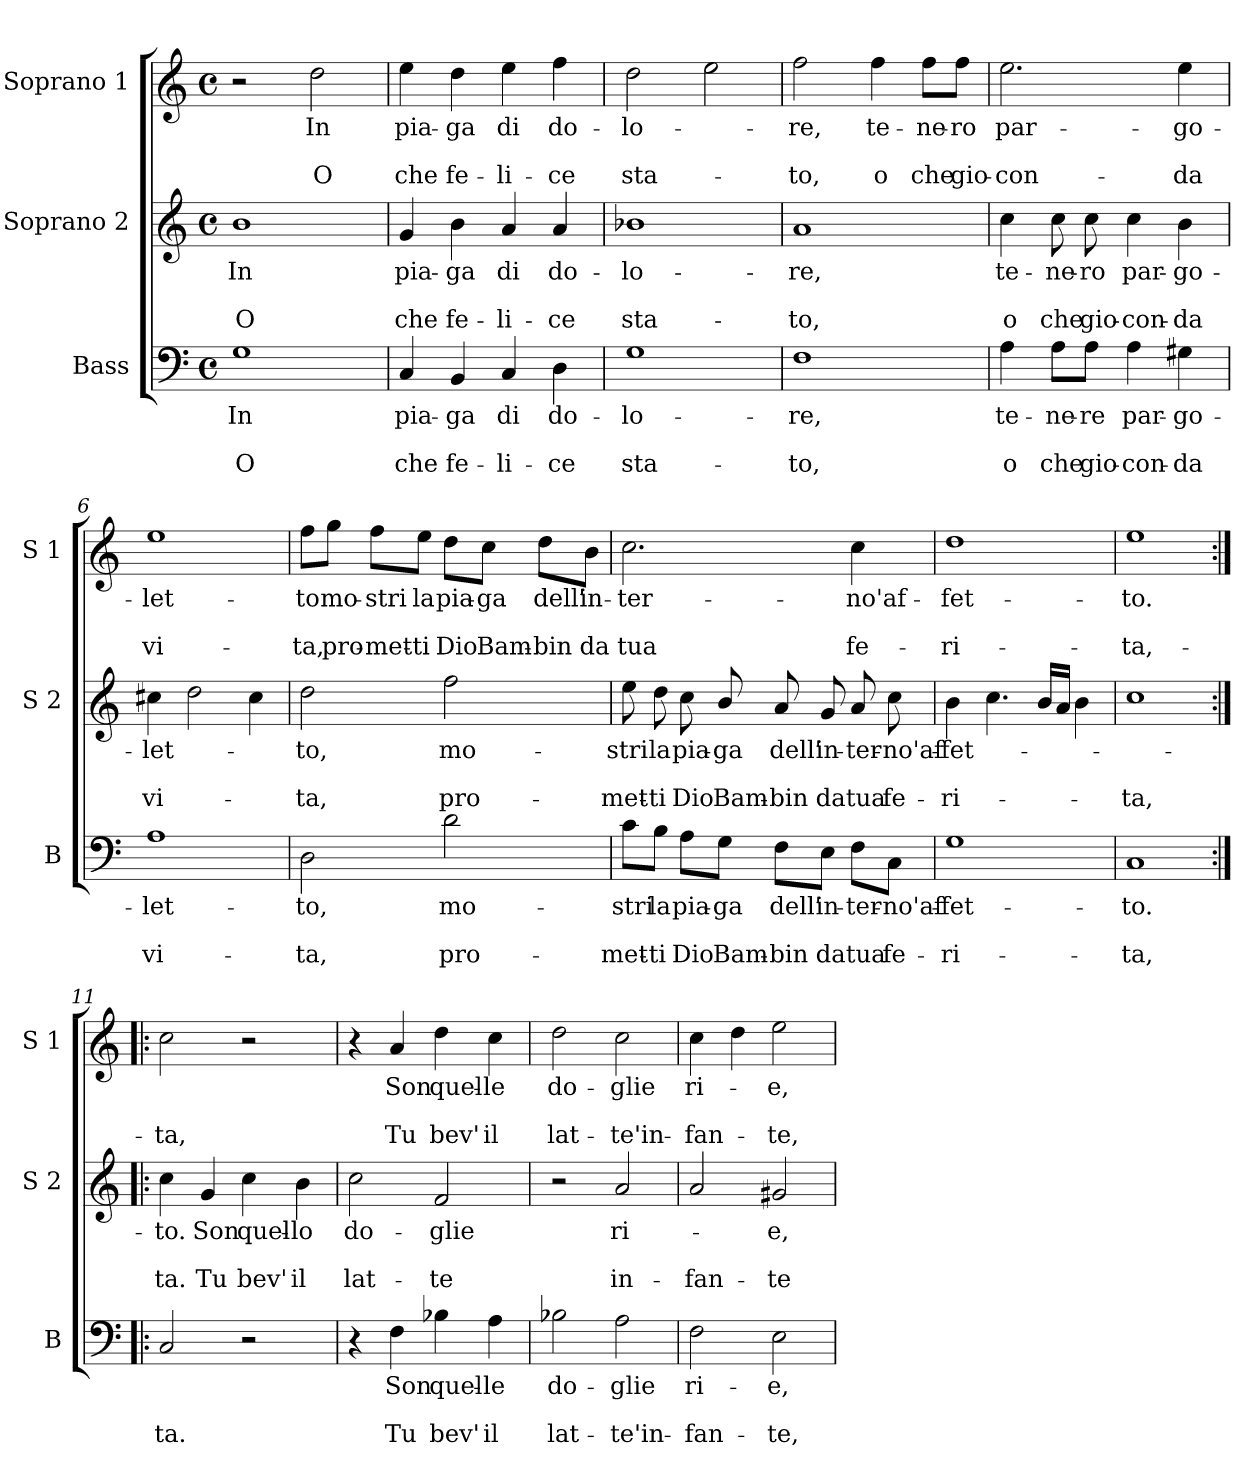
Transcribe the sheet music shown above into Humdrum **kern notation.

**kern	**text	**text	**text	**kern	**text	**text	**text	**kern	**text	**text	**text
*part3	*part3	*part3	*part3	*part2	*part2	*part2	*part2	*part1	*part1	*part1	*part1
*staff3	*staff3	*staff3	*staff3	*staff2	*staff2	*staff2	*staff2	*staff1	*staff1	*staff1	*staff1
*I"Bass	*	*	*	*I"Soprano 2	*	*	*	*I"Soprano 1	*	*	*
*I'B	*	*	*	*I'S 2	*	*	*	*I'S 1	*	*	*
*clefF4	*	*	*	*clefG2	*	*	*	*clefG2	*	*	*
*k[]	*	*	*	*k[]	*	*	*	*k[]	*	*	*
*C:	*	*	*	*C:	*	*	*	*C:	*	*	*
*M4/4	*	*	*	*M4/4	*	*	*	*M4/4	*	*	*
*met(c)	*	*	*	*met(c)	*	*	*	*met(c)	*	*	*
=1	=1	=1	=1	=1	=1	=1	=1	=1	=1	=1	=1
!	!LO:LY:b	!	!LO:LY:b	!	!LO:LY:b	!	!LO:LY:b	!	!	!	!
1G	In	.	O	1b	In	.	O	2r	.	.	.
!	!	!	!	!	!	!	!	!	!LO:LY:b	!	!LO:LY:b
.	.	.	.	.	.	.	.	2dd\	In	.	O
=2	=2	=2	=2	=2	=2	=2	=2	=2	=2	=2	=2
!	!LO:LY:b	!	!LO:LY:b	!	!LO:LY:b	!	!LO:LY:b	!	!LO:LY:b	!	!LO:LY:b
4C/	pia-	.	che	4g/	pia-	.	che	4ee\	pia-	.	che
!	!LO:LY:b	!	!LO:LY:b	!	!LO:LY:b	!	!LO:LY:b	!	!LO:LY:b	!	!LO:LY:b
4BB/	-ga	.	fe-	4b\	-ga	.	fe-	4dd\	-ga	.	fe-
!	!LO:LY:b	!	!LO:LY:b	!	!LO:LY:b	!	!LO:LY:b	!	!LO:LY:b	!	!LO:LY:b
4C/	di	.	-li-	4a/	di	.	-li-	4ee\	di	.	-li-
!	!LO:LY:b	!	!LO:LY:b	!	!LO:LY:b	!	!LO:LY:b	!	!LO:LY:b	!	!LO:LY:b
4D\	do-	.	-ce	4a/	do-	.	-ce	4ff\	do-	.	-ce
=3	=3	=3	=3	=3	=3	=3	=3	=3	=3	=3	=3
!	!LO:LY:b	!	!LO:LY:b	!	!LO:LY:b	!	!LO:LY:b	!	!LO:LY:b	!	!LO:LY:b
1G	-lo-	.	sta-	1b-X	-lo-	.	sta-	2dd\	-lo-	.	sta-
.	.	.	.	.	.	.	.	2ee\	.	.	.
=4	=4	=4	=4	=4	=4	=4	=4	=4	=4	=4	=4
!	!LO:LY:b	!	!LO:LY:b	!	!LO:LY:b	!	!LO:LY:b	!	!LO:LY:b	!	!LO:LY:b
1F	-re,	.	-to,	1a	-re,	.	-to,	2ff\	-re,	.	-to,
!	!	!	!	!	!	!	!	!	!LO:LY:b	!	!LO:LY:b
.	.	.	.	.	.	.	.	4ff\	te-	.	o
!	!	!	!	!	!	!	!	!	!LO:LY:b	!	!LO:LY:b
.	.	.	.	.	.	.	.	8ff\L	-ne-	.	che
!	!	!	!	!	!	!	!	!	!LO:LY:b	!	!LO:LY:b
.	.	.	.	.	.	.	.	8ff\J	-ro	.	gio-
!!LO:LB:g=z
=5	=5	=5	=5	=5	=5	=5	=5	=5	=5	=5	=5
!	!LO:LY:b	!	!LO:LY:b	!	!LO:LY:b	!	!LO:LY:b	!	!LO:LY:b	!	!LO:LY:b
4A\	te-	.	o	4cc\	te-	.	o	2.ee\	par-	.	-con-
!	!LO:LY:b	!	!LO:LY:b	!	!LO:LY:b	!	!LO:LY:b	!	!	!	!
8A\L	-ne-	.	che	8cc\	-ne-	.	che	.	.	.	.
!	!LO:LY:b	!	!LO:LY:b	!	!LO:LY:b	!	!LO:LY:b	!	!	!	!
8A\J	-re	.	gio-	8cc\	-ro	.	gio-	.	.	.	.
!	!LO:LY:b	!	!LO:LY:b	!	!LO:LY:b	!	!LO:LY:b	!	!	!	!
4A\	par-	.	-con-	4cc\	par-	.	-con-	.	.	.	.
!	!LO:LY:b	!	!LO:LY:b	!	!LO:LY:b	!	!LO:LY:b	!	!LO:LY:b	!	!LO:LY:b
4G#X\	-go-	.	-da	4b\	-go-	.	-da	4ee\	-go-	.	-da
=6	=6	=6	=6	=6	=6	=6	=6	=6	=6	=6	=6
!	!LO:LY:b	!	!LO:LY:b	!	!LO:LY:b	!	!LO:LY:b	!	!LO:LY:b	!	!LO:LY:b
1A	-let-	.	vi-	4cc#X\	-let-	.	vi-	1ee	-let-	.	vi-
.	.	.	.	2dd\	.	.	.	.	.	.	.
.	.	.	.	4cc#\	.	.	.	.	.	.	.
=7	=7	=7	=7	=7	=7	=7	=7	=7	=7	=7	=7
!	!LO:LY:b	!	!LO:LY:b	!	!LO:LY:b	!	!LO:LY:b	!	!LO:LY:b	!	!LO:LY:b
2D\	-to,	.	-ta,	2dd\	-to,	.	-ta,	8ff\L	-to	.	-ta,
!	!	!	!	!	!	!	!	!	!LO:LY:b	!	!LO:LY:b
.	.	.	.	.	.	.	.	8gg\J	mo-	.	pro-
!	!	!	!	!	!	!	!	!	!LO:LY:b	!	!LO:LY:b
.	.	.	.	.	.	.	.	8ff\L	-stri	.	-met-
!	!	!	!	!	!	!	!	!	!LO:LY:b	!	!LO:LY:b
.	.	.	.	.	.	.	.	8ee\J	la	.	-ti
!	!LO:LY:b	!	!LO:LY:b	!	!LO:LY:b	!	!LO:LY:b	!	!LO:LY:b	!	!LO:LY:b
2d\	mo-	.	pro-	2ff\	mo-	.	pro-	8dd\L	pia-	.	Dio
!	!	!	!	!	!	!	!	!	!LO:LY:b	!	!LO:LY:b
.	.	.	.	.	.	.	.	8cc\J	-ga	.	Bam-
!	!	!	!	!	!	!	!	!	!LO:LY:b	!	!LO:LY:b
.	.	.	.	.	.	.	.	8dd\L	dell'	.	-bin
!	!	!	!	!	!	!	!	!	!LO:LY:b	!	!LO:LY:b
.	.	.	.	.	.	.	.	8b\J	in-	.	da
=8	=8	=8	=8	=8	=8	=8	=8	=8	=8	=8	=8
!	!LO:LY:b	!	!LO:LY:b	!	!LO:LY:b	!	!LO:LY:b	!	!LO:LY:b	!	!LO:LY:b
8c\L	-stri	.	-met-	8ee\	-stri	.	-met-	2.cc\	-ter-	.	tua
!	!LO:LY:b	!	!LO:LY:b	!	!LO:LY:b	!	!LO:LY:b	!	!	!	!
8B\J	la	.	-ti	8dd\	la	.	-ti	.	.	.	.
!	!LO:LY:b	!	!LO:LY:b	!	!LO:LY:b	!	!LO:LY:b	!	!	!	!
8A\L	pia-	.	Dio	8cc\	pia-	.	Dio	.	.	.	.
!	!LO:LY:b	!	!LO:LY:b	!	!LO:LY:b	!	!LO:LY:b	!	!	!	!
8G\J	-ga	.	Bam-	8b/	-ga	.	Bam-	.	.	.	.
!	!LO:LY:b	!	!LO:LY:b	!	!LO:LY:b	!	!LO:LY:b	!	!	!	!
8F\L	dell'	.	-bin	8a/	dell'	.	-bin	.	.	.	.
!	!LO:LY:b	!	!LO:LY:b	!	!LO:LY:b	!	!LO:LY:b	!	!	!	!
8E\J	in-	.	da	8g/	in-	.	da	.	.	.	.
!	!LO:LY:b	!	!LO:LY:b	!	!LO:LY:b	!	!LO:LY:b	!	!LO:LY:b	!	!LO:LY:b
8F\L	-ter-	.	tua	8a/	-ter-	.	tua	4cc\	-no'af-	.	fe-
!	!LO:LY:b	!	!LO:LY:b	!	!LO:LY:b	!	!LO:LY:b	!	!	!	!
8C\J	-no'af-	.	fe-	8cc\	-no'af-	.	fe-	.	.	.	.
!!LO:LB:g=z
=9	=9	=9	=9	=9	=9	=9	=9	=9	=9	=9	=9
!	!LO:LY:b	!	!LO:LY:b	!	!LO:LY:b	!	!LO:LY:b	!	!LO:LY:b	!	!LO:LY:b
1G	-fet-	.	-ri-	4b\	-fet-	.	-ri-	1dd	-fet-	.	-ri-
.	.	.	.	4.cc\	.	.	.	.	.	.	.
.	.	.	.	16b/LL	.	.	.	.	.	.	.
.	.	.	.	16a/JJ	.	.	.	.	.	.	.
.	.	.	.	4b\	.	.	.	.	.	.	.
=10	=10	=10	=10	=10	=10	=10	=10	=10	=10	=10	=10
!	!LO:LY:b	!	!LO:LY:b	!	!	!	!LO:LY:b	!	!LO:LY:b	!	!LO:LY:b
1C	-to.	.	-ta,	1cc	.	.	-ta,	1ee	-to.	.	-ta,-
=11:|!|:	=11:|!|:	=11:|!|:	=11:|!|:	=11:|!|:	=11:|!|:	=11:|!|:	=11:|!|:	=11:|!|:	=11:|!|:	=11:|!|:	=11:|!|:
!	!	!	!LO:LY:b	!	!LO:LY:b	!	!LO:LY:b	!	!	!	!LO:LY:b
2C/	.	.	ta.	4cc\	-to.	.	ta.	2cc\	.	.	-ta,
!	!	!	!	!	!LO:LY:b	!	!LO:LY:b	!	!	!	!
.	.	.	.	4g/	Son	.	Tu	.	.	.	.
!	!	!	!	!	!LO:LY:b	!	!LO:LY:b	!	!	!	!
2r	.	.	.	4cc\	quel-	.	bev'	2r	.	.	.
!	!	!	!	!	!LO:LY:b	!	!LO:LY:b	!	!	!	!
.	.	.	.	4b\	-lo	.	il	.	.	.	.
=12	=12	=12	=12	=12	=12	=12	=12	=12	=12	=12	=12
!	!	!	!	!	!LO:LY:b	!	!LO:LY:b	!	!	!	!
4r	.	.	.	2cc\	do-	.	lat-	4r	.	.	.
!	!LO:LY:b	!	!LO:LY:b	!	!	!	!	!	!LO:LY:b	!	!LO:LY:b
4F\	Son	.	Tu	.	.	.	.	4a/	Son	.	Tu
!	!LO:LY:b	!	!LO:LY:b	!	!LO:LY:b	!	!LO:LY:b	!	!LO:LY:b	!	!LO:LY:b
4B-X\	quel-	.	bev'	2f/	-glie	.	-te	4dd\	quel-	.	bev'
!	!LO:LY:b	!	!LO:LY:b	!	!	!	!	!	!LO:LY:b	!	!LO:LY:b
4A\	-le	.	il	.	.	.	.	4cc\	-le	.	il
=13	=13	=13	=13	=13	=13	=13	=13	=13	=13	=13	=13
!	!LO:LY:b	!	!LO:LY:b	!	!	!	!	!	!LO:LY:b	!	!LO:LY:b
2B-X\	do-	.	lat-	2r	.	.	.	2dd\	do-	.	lat-
!	!LO:LY:b	!	!LO:LY:b	!	!LO:LY:b	!	!LO:LY:b	!	!LO:LY:b	!	!LO:LY:b
2A\	-glie	.	-te'in-	2a/	ri-	.	in-	2cc\	-glie	.	-te'in-
!!LO:PB:g=z
=14	=14	=14	=14	=14	=14	=14	=14	=14	=14	=14	=14
!	!LO:LY:b	!	!LO:LY:b	!	!	!	!LO:LY:b	!	!LO:LY:b	!	!LO:LY:b
2F\	ri-	.	-fan-	2a/	.	.	-fan-	4cc\	ri-	.	-fan-
.	.	.	.	.	.	.	.	4dd\	.	.	.
!	!LO:LY:b	!	!LO:LY:b	!	!LO:LY:b	!	!LO:LY:b	!	!LO:LY:b	!	!LO:LY:b
2E\	-e,	.	-te,	2g#X/	-e,	.	-te	2ee\	-e,	.	-te,
=	=	=	=	=	=	=	=	=	=	=	=
*-	*-	*-	*-	*-	*-	*-	*-	*-	*-	*-	*-
